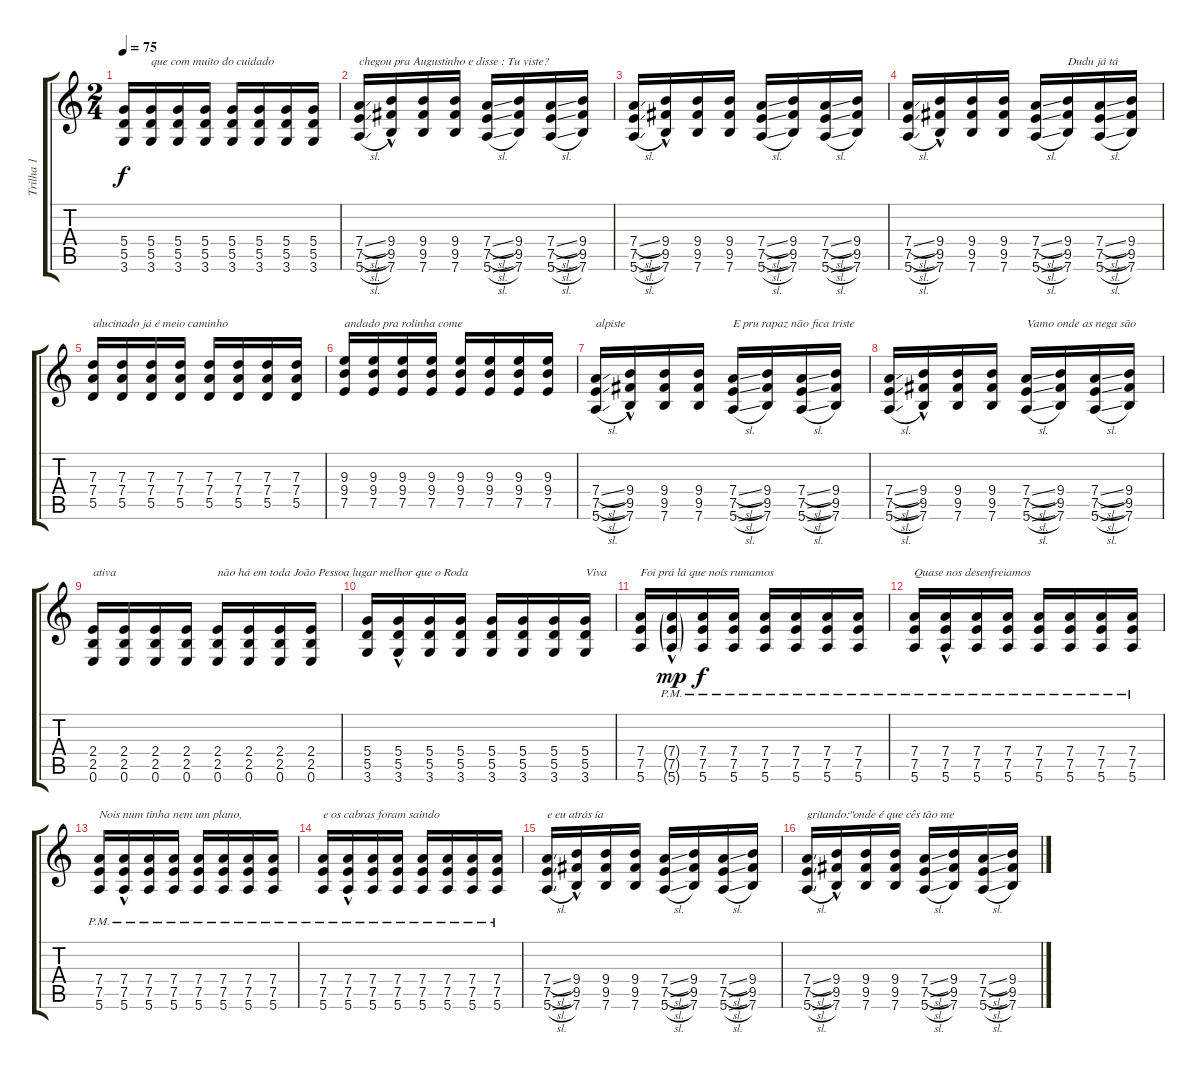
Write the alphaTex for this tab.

\track ("Trilha 1" "Trilha 1") {instrument distortionguitar}
\staff {score tabs}
\tuning (E4 B3 G3 D3 A2 E2) {hide}
\ts (2 4)
\tempo 75
\clef g2
\ks c
(5.4 5.5 3.6).16{dy f} (5.4 5.5 3.6).16{txt "que com muito do cuidado"} (5.4 5.5 3.6).16 (5.4 5.5 3.6).16 (5.4 5.5 3.6).16 (5.4 5.5 3.6).16 (5.4 5.5 3.6).16 (5.4 5.5 3.6).16 |
(7.4{sl} 7.5{sl} 5.6{sl}).16{txt "chegou pra Augustinho e disse : Tu viste?"} (9.4 9.5{hac} 7.6).16 (9.4 9.5 7.6).16 (9.4 9.5 7.6).16 (7.4{sl} 7.5{sl} 5.6{sl}).16 (9.4 9.5 7.6).16 (7.4{sl} 7.5{sl} 5.6{sl}).16 (9.4 9.5 7.6).16 |
(7.4{sl} 7.5{sl} 5.6{sl}).16 (9.4 9.5{hac} 7.6).16 (9.4 9.5 7.6).16 (9.4 9.5 7.6).16 (7.4{sl} 7.5{sl} 5.6{sl}).16 (9.4 9.5 7.6).16 (7.4{sl} 7.5{sl} 5.6{sl}).16 (9.4 9.5 7.6).16 |
(7.4{sl} 7.5{sl} 5.6{sl}).16 (9.4 9.5{hac} 7.6).16 (9.4 9.5 7.6).16 (9.4 9.5 7.6).16 (7.4{sl} 7.5{sl} 5.6{sl}).16 (9.4 9.5 7.6).16{txt "Dudu já tá"} (7.4{sl} 7.5{sl} 5.6{sl}).16 (9.4 9.5 7.6).16 |
(7.3 7.4 5.5).16{txt "alucinado já é meio caminho"} (7.3 7.4 5.5).16 (7.3 7.4 5.5).16 (7.3 7.4 5.5).16 (7.3 7.4 5.5).16 (7.3 7.4 5.5).16 (7.3 7.4 5.5).16 (7.3 7.4 5.5).16 |
(9.3 9.4 7.5).16{txt "andado pra rolinha come"} (9.3 9.4 7.5).16 (9.3 9.4 7.5).16 (9.3 9.4 7.5).16 (9.3 9.4 7.5).16 (9.3 9.4 7.5).16 (9.3 9.4 7.5).16 (9.3 9.4 7.5).16 |
(7.4{sl} 7.5{sl} 5.6{sl}).16{txt "alpiste"} (9.4 9.5{hac} 7.6).16 (9.4 9.5 7.6).16 (9.4 9.5 7.6).16 (7.4{sl} 7.5{sl} 5.6{sl}).16{txt "E pru rapaz não fica triste"} (9.4 9.5 7.6).16 (7.4{sl} 7.5{sl} 5.6{sl}).16 (9.4 9.5 7.6).16 |
(7.4{sl} 7.5{sl} 5.6{sl}).16 (9.4 9.5{hac} 7.6).16 (9.4 9.5 7.6).16 (9.4 9.5 7.6).16 (7.4{sl} 7.5{sl} 5.6{sl}).16{txt "Vamo onde as nega são"} (9.4 9.5 7.6).16 (7.4{sl} 7.5{sl} 5.6{sl}).16 (9.4 9.5 7.6).16 |
(2.4 2.5 0.6).16{txt "ativa"} (2.4 2.5 0.6).16 (2.4 2.5 0.6).16 (2.4 2.5 0.6).16 (2.4 2.5 0.6).16{txt "não há em toda João Pessoa lugar melhor que o Roda"} (2.4 2.5 0.6).16 (2.4 2.5 0.6).16 (2.4 2.5 0.6).16 |
(5.4 5.5 3.6).16 (5.4 5.5{hac} 3.6).16 (5.4 5.5 3.6).16 (5.4 5.5 3.6).16 (5.4 5.5 3.6).16 (5.4 5.5 3.6).16 (5.4 5.5 3.6).16 (5.4 5.5 3.6).16{txt "Viva"} |
(7.4 7.5 5.6).16{txt "Foi prá lá que noís rumamos"} (7.4{g pm} 7.5{g hac pm} 5.6{g pm}).16{dy mp} (7.4{pm} 7.5{pm} 5.6{pm}).16{dy f} (7.4{pm} 7.5{pm} 5.6{pm}).16 (7.4{pm} 7.5{pm} 5.6{pm}).16 (7.4{pm} 7.5{pm} 5.6{pm}).16 (7.4{pm} 7.5{pm} 5.6{pm}).16 (7.4{pm} 7.5{pm} 5.6{pm}).16 |
(7.4{pm} 7.5{pm} 5.6{pm}).16{txt "Quase nos desenfreiamos"} (7.4{pm} 7.5{hac pm} 5.6{pm}).16 (7.4{pm} 7.5{pm} 5.6{pm}).16 (7.4{pm} 7.5{pm} 5.6{pm}).16 (7.4{pm} 7.5{pm} 5.6{pm}).16 (7.4{pm} 7.5{pm} 5.6{pm}).16 (7.4{pm} 7.5{pm} 5.6{pm}).16 (7.4{pm} 7.5{pm} 5.6{pm}).16 |
(7.4{pm} 7.5{pm} 5.6{pm}).16{txt "Nois num tinha nem um plano, "} (7.4{pm} 7.5{hac pm} 5.6{pm}).16 (7.4{pm} 7.5{pm} 5.6{pm}).16 (7.4{pm} 7.5{pm} 5.6{pm}).16 (7.4{pm} 7.5{pm} 5.6{pm}).16 (7.4{pm} 7.5{pm} 5.6{pm}).16 (7.4{pm} 7.5{pm} 5.6{pm}).16 (7.4{pm} 7.5{pm} 5.6{pm}).16 |
(7.4{pm} 7.5{pm} 5.6{pm}).16{txt "e os cabras foram saindo"} (7.4{pm} 7.5{hac pm} 5.6{pm}).16 (7.4{pm} 7.5{pm} 5.6{pm}).16 (7.4{pm} 7.5{pm} 5.6{pm}).16 (7.4{pm} 7.5{pm} 5.6{pm}).16 (7.4{pm} 7.5{pm} 5.6{pm}).16 (7.4{pm} 7.5{pm} 5.6{pm}).16 (7.4{pm} 7.5{pm} 5.6{pm}).16 |
(7.4{sl} 7.5{sl} 5.6{sl}).16{txt "e eu atrás ía"} (9.4 9.5{hac} 7.6).16 (9.4 9.5 7.6).16 (9.4 9.5 7.6).16 (7.4{sl} 7.5{sl} 5.6{sl}).16 (9.4 9.5 7.6).16 (7.4{sl} 7.5{sl} 5.6{sl}).16 (9.4 9.5 7.6).16 |
(7.4{sl} 7.5{sl} 5.6{sl}).16{txt "gritando:\"onde é que cês tão me"} (9.4 9.5{hac} 7.6).16 (9.4 9.5 7.6).16 (9.4 9.5 7.6).16 (7.4{sl} 7.5{sl} 5.6{sl}).16 (9.4 9.5 7.6).16 (7.4{sl} 7.5{sl} 5.6{sl}).16 (9.4 9.5 7.6).16
